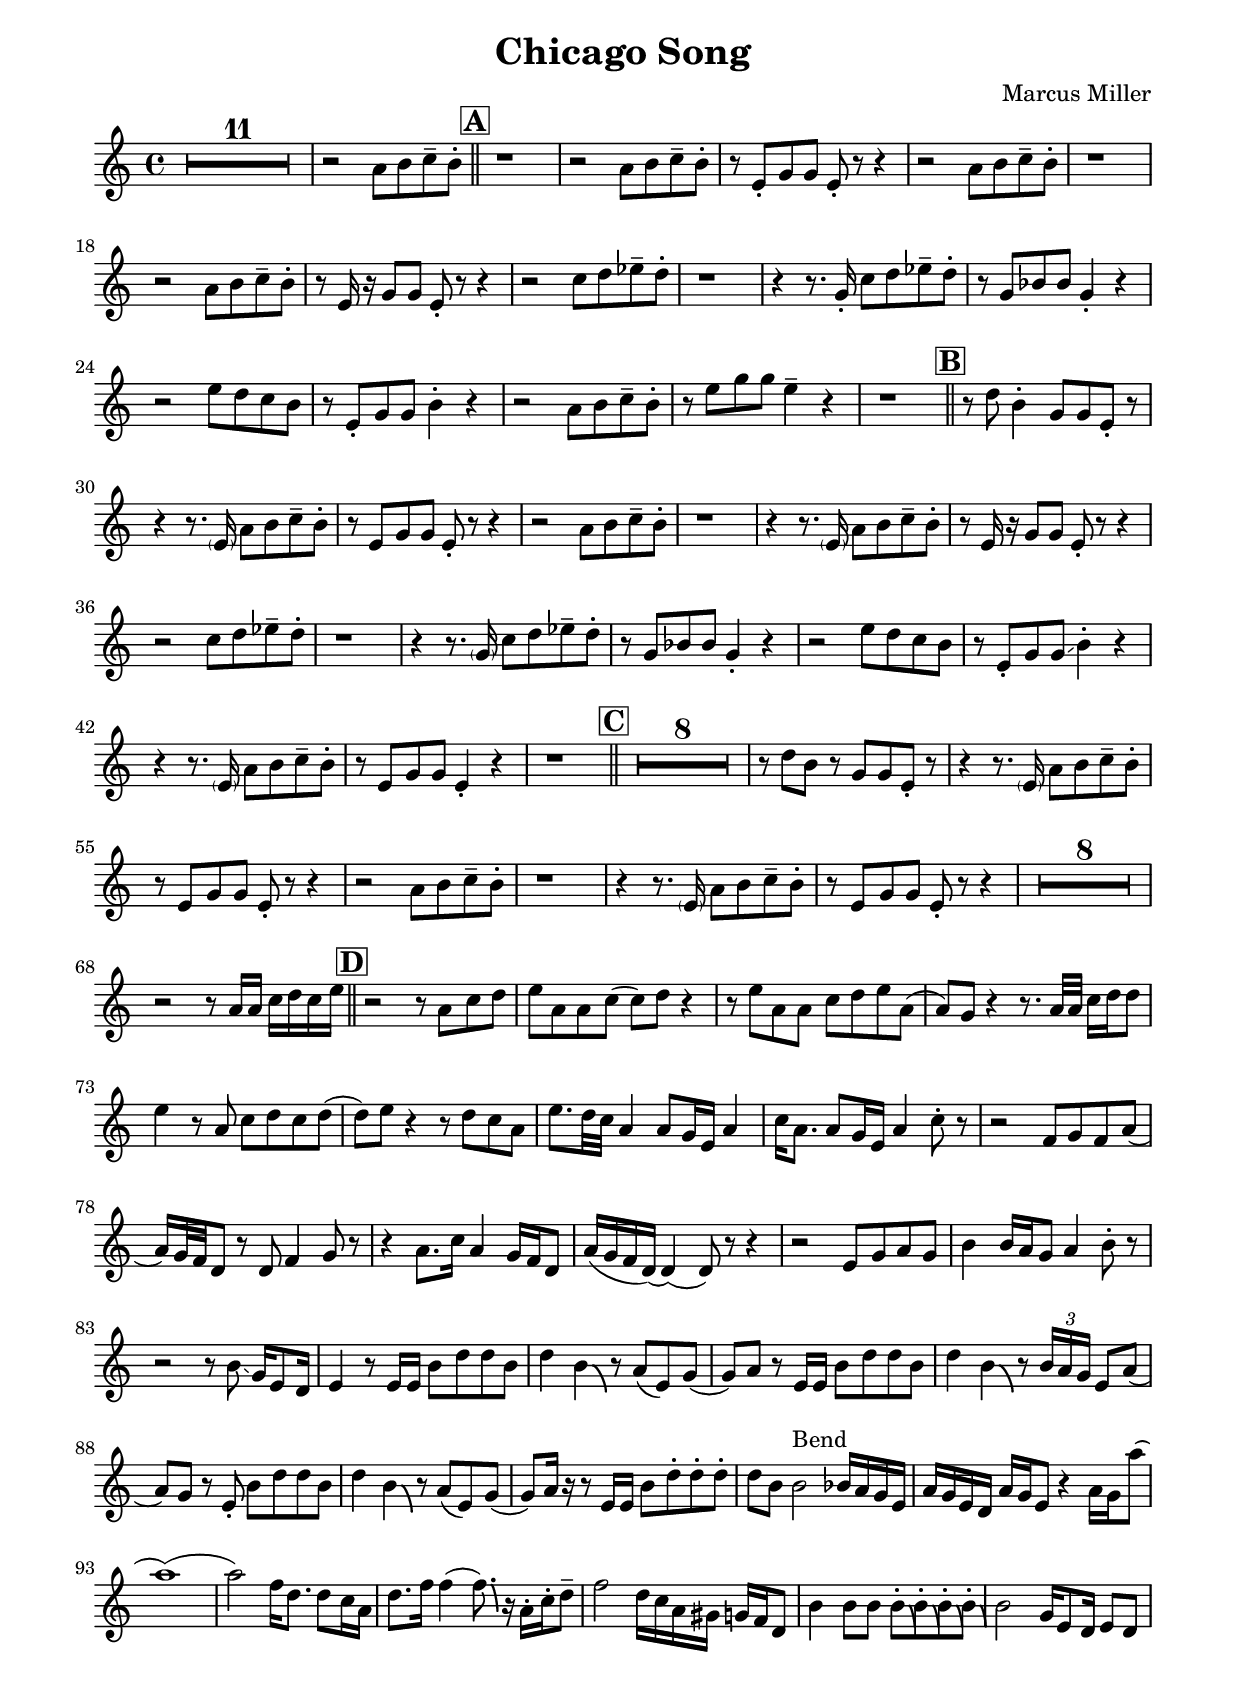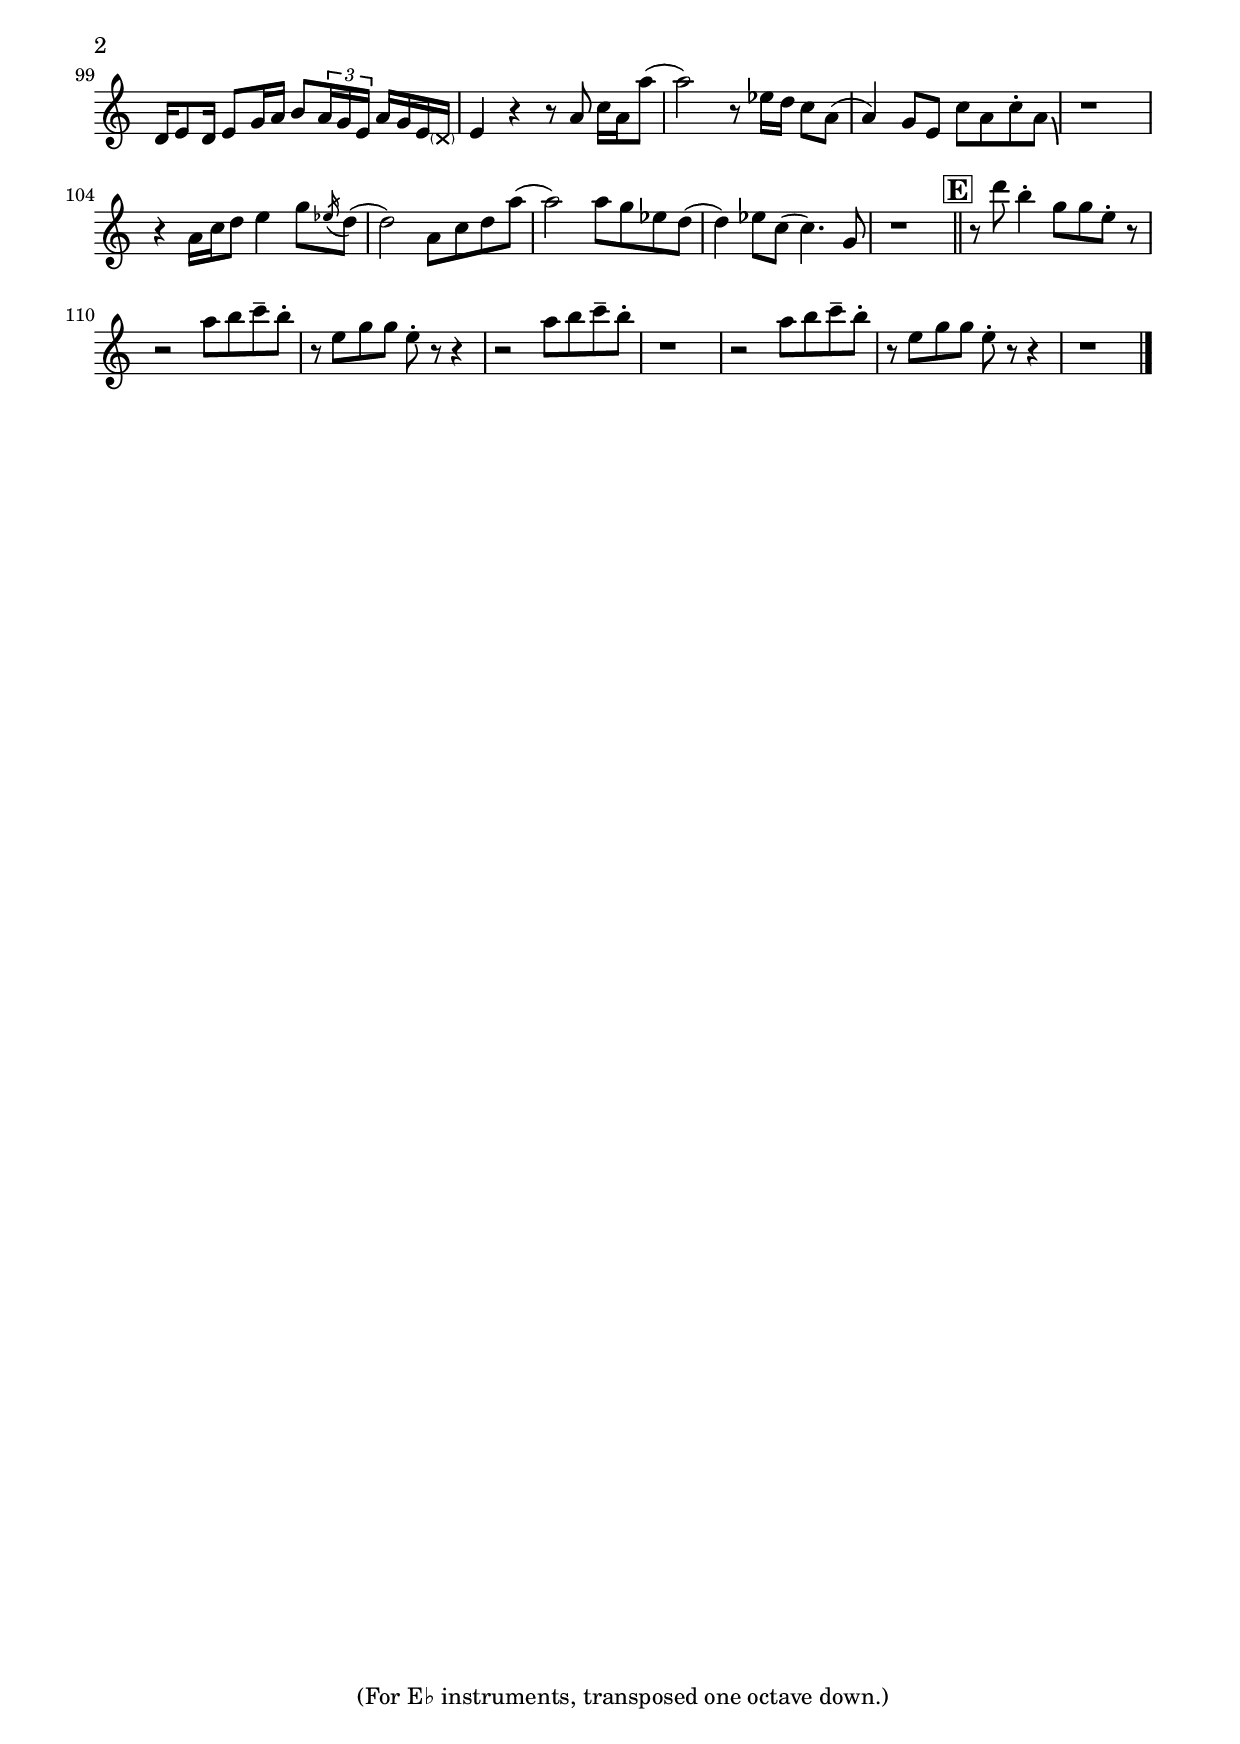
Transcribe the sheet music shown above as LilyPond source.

\version "2.16.1"

\include "../shared/common.ly"

\header {
  title    = "Chicago Song"
  composer = "Marcus Miller"
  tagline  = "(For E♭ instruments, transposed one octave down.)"
}

afig = { a8[ b8 c8-- b8-.] }
bfig = { r8 e,8 g8 g8 e8-. r8 r4 }
rmark = { \mark \default \bar "||" }

melody = \relative c'' {
  \clef treble
  \key c \major
  \time 4/4

  \compressFullBarRests
  \override MultiMeasureRest #'expand-limit = #2
  \set Score.markFormatter = #format-mark-box-alphabet

  R1*11 |

  % 12
  r2 \afig |

  % 13
  \rmark
  r1 |
  
  % 14
  r2 \afig |
  
  % 15
  r8 e,8-. g8 g8 e-. r8 r4 |
  
  % 16
  r2 \afig |
  
  % 17
  r1 |
  
  % 18
  r2 \afig |
  
  % 19
  r8 e,16 r16 g8 g8 e-. r8 r4 |
  
  % 20
  r2 c'8[ d8 ef-- d8-.] |
  
  % 21
  r1 |
  
  % 22
  r4 r8. g,16-. c8[ d8 ef-- d8-.] |
  
  % 23
  r8 g,8 bf8 bf8 g4-. r4 |
  
  % 24
  r2 e'8 d8 c8 b8 |
  
  % 25
  r8 e,8-. g8 g8 b4-. r4 |
  
  % 26
  r2 \afig |
  
  % 27
  r8 e8 g8 g8 e4-- r4 |
  
  % 28
  r1 |
  
  % 29
  \rmark
  r8 d8 b4-. g8 g8 e8-. r8 |
  
  % 30
  r4 r8. < \parenthesize e16 > \afig |
  
  % 31
  \bfig |
  
  % 32
  r2 \afig |
  
  % 33
  r1 |
  
  % 34
  r4 r8. < \parenthesize e,16 > \afig |
  
  % 35
  r8 e,16 r16 g8 g8 e8-. r8 r4 |
  
  % 36
  r2 c'8[ d8 ef-- d8-.] |
  
  % 37
  r1 |
  
  % 38
  r4 r8. < \parenthesize g,16 > c8[ d8 ef-- d8-.] |
  
  % 39
  r8 g,8 bf8 bf8 g4-. r4 |
  
  % 40
  r2 e'8 d8 c8 b8 |
  
  % 41
  r8 e,-. g8 g8\glissando b4-. r4 |
  
  % 42
  r4 r8. < \parenthesize e,16 > a8 b8 c-- b8-. |
  
  % 43
  r8 e,8 g8 g8 e4-. r4 |
  
  % 44
  r1 |
  
  % 45
  \rmark
  R1*8 |

  % 53
  r8 d'8 b8 r8 g8 g8 e8-. r8 |
  
  % 54
  r4 r8. < \parenthesize e16 > \afig |
  
  % 55
  \bfig |
  
  % 56
  r2 \afig |
  
  % 57
  r1 |
  
  % 58
  r4 r8. < \parenthesize e,16 > \afig |
  
  % 59
  \bfig |
  
  % 60
  R1* 8 |
  
  % 68
  r2 r8 a16 a16 c16 d16 c16 e16 |
  
  % 69
  \rmark
  r2 r8 a,8 c8 d8 |
  
  % 70
  e8 a,8 a8 c8( c8) d8 r4 |
  
  % 71
  r8 e8 a,8 a8 c8 d8 e8 a,8( |
  
  % 72
  a8) g8 r4 r8. a32 a32 c16 d16 d8 |
  
  % 73
  e4 r8 a,8 c8 d8 c8 d8( |
  
  % 74
  d8) e8 r4 r8 d8 c8 a8 |
  
  % 75
  e'8. d32 c32 a4 a8 g16 e16 a4 |
  
  % 76
  c16 a8. a8 g16 e16 a4 c8-. r8 |
  
  % 77
  r2 f,8 g8 f8 a8( |
  
  % 78
  a16) g32 f32 d8 r8 d8 f4 g8 r8 |
  
  % 79
  r4 a8. c16 a4 g16 f16 d8 |
  
  % 80
  a'16( g16 f16 d16)( d4)( d8) r8 r4 |
  
  % 81
  r2 e8 g8 a8 g8 |
  
  % 82
  b4 b16 a16 g8 a4 b8-. r8 |
  
  % 83
  r2 r8 b8\glissando g16 e8 d16 |
  
  % 84
  e4 r8 e16 e16 b'8 d8 d8 b8 |
  
  % 85
  d4 b4\bendAfter #-5 r8 a8( e8) g8( |
  
  % 86
  g8) a8 r8 e16 e16 b'8 d8 d8 b8 |
  
  % 87
  d4 b4\bendAfter #-5 r8 \times 2/3 { b16 a16 g16 } e8 a8( |
  
  % 88
  a8) g8 r8 e8-. b'8 d8 d8 b8 |
  
  % 89
  d4 b4\bendAfter #-5 r8 a8( e8) g8( |
  
  % 90
  g8) a16 r16 r8 e16 e16 b'8 d8-. d8-. d8-. |
  
  % 91
  d8 b8 b2^"Bend" bf16 a16 g16 e16 |
  
  % 92
  a16 g16 e16 d16 a'16 g16 e8 r4 a16 g16 a'8( |
  
  % 93
  a1)( |
  
  % 94
  a2) f16 d8. d8 c16 a16 |
  
  % 95
  d8. f16 f4( f8.)\bendAfter #-5 r16 a,16-. c16-. d8-- |
  
  % 96
  f2 d16 c16 a16 gs16 g16 f16 d8 |
  
  % 97
  b'4 b8 b8 b8-.\bendAfter #-4 b8-.\bendAfter #-4 b8-.\bendAfter #-4 b8-.\bendAfter #-4 |
  
  % 98
  b2 g16 e8 d16 e8 d8 |
  
  % 99
  d16 e8 d16 e8 g16 a16 b8 \times 2/3 { a16 g16 e16 } a16 g16 e16 < \parenthesize \deadNote d16 > |
  
  % 100
  e4 r4 r8 a8 c16 a16 a'8( |
  
  % 101
  a2) r8 ef16 d16 c8 a8( |
  
  % 102
  a4) g8 e8 c'8 a8 c8-. a8\bendAfter #-5 |
  
  % 103
  r1
  
  % 104
  r4 a16 c16 d8 e4 g8 \acciaccatura ef16 d8( |
  
  % 105
  d2) a8 c8 d8 a'8( |
  
  % 106
  a2) a8 g8 ef8 d8( |
  
  % 107
  d4) ef8 c8( c4.) g8 |
  
  % 108
  r1 |
  
  % 109
  \rmark
  r8 d''8 b4-. g8 g8 e8-. r8 |
  
  % 110
  r2 \afig |
  
  % 111
  \bfig |
  
  % 112
  r2 \afig |
  
  % 113
  r1 |
  
  % 114
  r2 \afig |
  
  % 115
  \bfig
  
  % 116
  r1

  \bar "|."
}

\score {
  { \melody }
}
